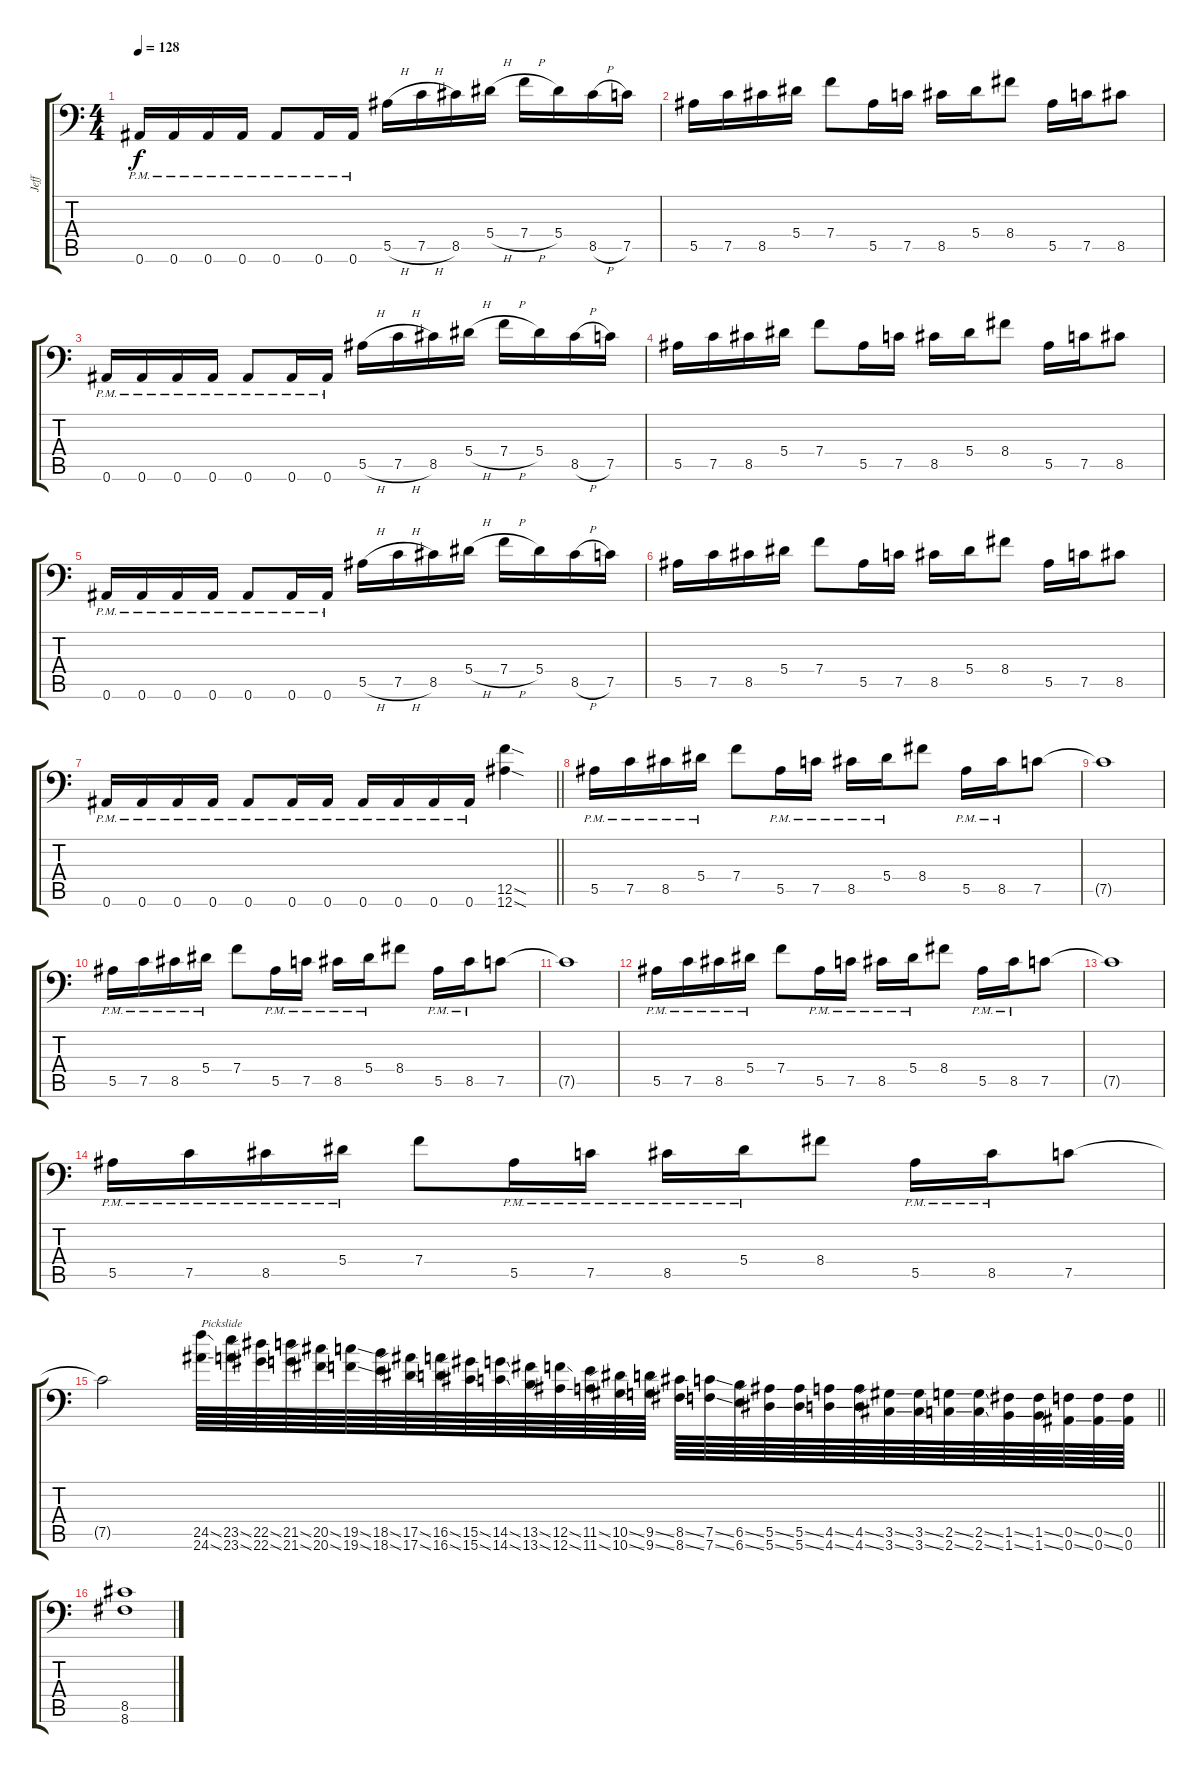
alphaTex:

\track ("Jeff" "Jeff") {instrument distortionguitar}
\staff {score tabs}
\tuning (C4 G3 Eb3 Bb2 F2 Bb1) {hide}
\ts (4 4)
\tempo 128
\clef f4
\ks c
0.6{pm}.16{dy f} 0.6{pm}.16 0.6{pm}.16 0.6{pm}.16 0.6{pm}.8 0.6{pm}.16 0.6{pm}.16 5.5{h}.16 7.5{h}.16 8.5.16 5.4{h}.16 7.4{h}.16 5.4.16 8.5{h}.16 7.5.16 |
5.5.16 7.5.16 8.5.16 5.4.16 7.4.8 5.5.16 7.5.16 8.5.16 5.4.16 8.4.8 5.5.16 7.5.16 8.5.8 |
0.6{pm}.16 0.6{pm}.16 0.6{pm}.16 0.6{pm}.16 0.6{pm}.8 0.6{pm}.16 0.6{pm}.16 5.5{h}.16 7.5{h}.16 8.5.16 5.4{h}.16 7.4{h}.16 5.4.16 8.5{h}.16 7.5.16 |
5.5.16 7.5.16 8.5.16 5.4.16 7.4.8 5.5.16 7.5.16 8.5.16 5.4.16 8.4.8 5.5.16 7.5.16 8.5.8 |
0.6{pm}.16 0.6{pm}.16 0.6{pm}.16 0.6{pm}.16 0.6{pm}.8 0.6{pm}.16 0.6{pm}.16 5.5{h}.16 7.5{h}.16 8.5.16 5.4{h}.16 7.4{h}.16 5.4.16 8.5{h}.16 7.5.16 |
5.5.16 7.5.16 8.5.16 5.4.16 7.4.8 5.5.16 7.5.16 8.5.16 5.4.16 8.4.8 5.5.16 7.5.16 8.5.8 |
\barLineRight lightlight
0.6{pm}.16 0.6{pm}.16 0.6{pm}.16 0.6{pm}.16 0.6{pm}.8 0.6{pm}.16 0.6{pm}.16 0.6{pm}.16 0.6{pm}.16 0.6{pm}.16 0.6{pm}.16 (12.5{sod} 12.6{sod}).4 |
5.5{pm}.16 7.5{pm}.16 8.5{pm}.16 5.4{pm}.16 7.4.8 5.5{pm}.16 7.5{pm}.16 8.5{pm}.16 5.4{pm}.16 8.4.8 5.5{pm}.16 8.5{pm}.16 7.5.8 |
7.5{t}.1 |
5.5{pm}.16 7.5{pm}.16 8.5{pm}.16 5.4{pm}.16 7.4.8 5.5{pm}.16 7.5{pm}.16 8.5{pm}.16 5.4{pm}.16 8.4.8 5.5{pm}.16 8.5{pm}.16 7.5.8 |
7.5{t}.1 |
5.5{pm}.16 7.5{pm}.16 8.5{pm}.16 5.4{pm}.16 7.4.8 5.5{pm}.16 7.5{pm}.16 8.5{pm}.16 5.4{pm}.16 8.4.8 5.5{pm}.16 8.5{pm}.16 7.5.8 |
7.5{t}.1 |
5.5{pm}.16 7.5{pm}.16 8.5{pm}.16 5.4{pm}.16 7.4.8 5.5{pm}.16 7.5{pm}.16 8.5{pm}.16 5.4{pm}.16 8.4.8 5.5{pm}.16 8.5{pm}.16 7.5.8 |
\barLineRight lightlight
7.5{t}.2 (24.5{ss} 24.6{ss}).64{txt "Pickslide"} (23.5{ss} 23.6{ss}).64 (22.5{ss} 22.6{ss}).64 (21.5{ss} 21.6{ss}).64 (20.5{ss} 20.6{ss}).64 (19.5{ss} 19.6{ss}).64 (18.5{ss} 18.6{ss}).64 (17.5{ss} 17.6{ss}).64 (16.5{ss} 16.6{ss}).64 (15.5{ss} 15.6{ss}).64 (14.5{ss} 14.6{ss}).64 (13.5{ss} 13.6{ss}).64 (12.5{ss} 12.6{ss}).64 (11.5{ss} 11.6{ss}).64 (10.5{ss} 10.6{ss}).64 (9.5{ss} 9.6{ss}).64 (8.5{ss} 8.6{ss}).64 (7.5{ss} 7.6{ss}).64 (6.5{ss} 6.6{ss}).64 (5.5{ss} 5.6{ss}).64 (5.5{ss} 5.6{ss}).64 (4.5{ss} 4.6{ss}).64 (4.5{ss} 4.6{ss}).64 (3.5{ss} 3.6{ss}).64 (3.5{ss} 3.6{ss}).64 (2.5{ss} 2.6{ss}).64 (2.5{ss} 2.6{ss}).64 (1.5{ss} 1.6{ss}).64 (1.5{ss} 1.6{ss}).64 (0.5{ss} 0.6{ss}).64 (0.5{ss} 0.6{ss}).64 (0.5 0.6).64 |
(8.5 8.6).1
